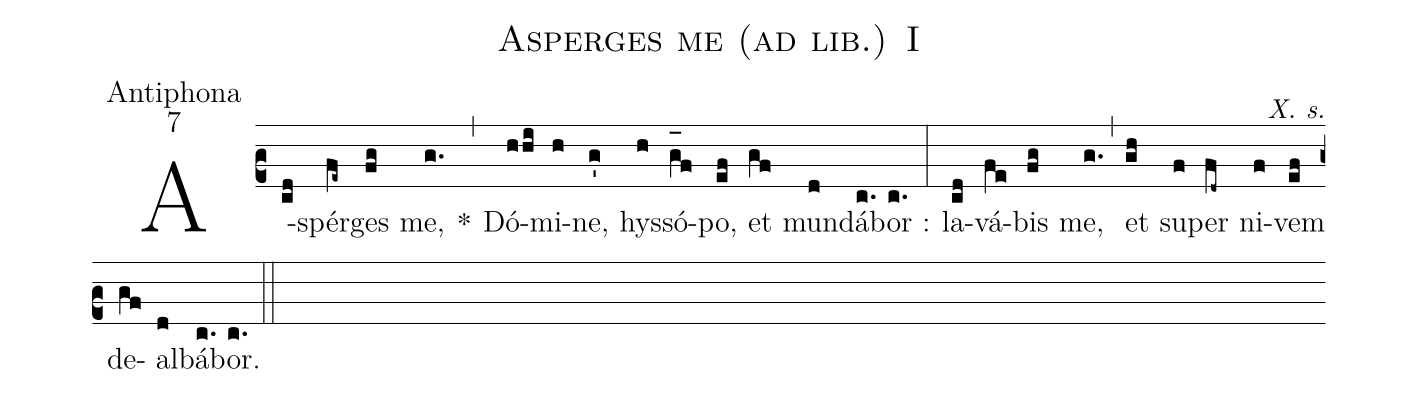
name:Asperges me (ad lib.) I;
office-part:Antiphona;
mode:7;
commentary:X. s.;
%%
(c2) A(cd)spér(fe~)ges(fg) me,(g.) *(,) Dó(hhi)mi(h)ne,(g') hys(h)só(g_[oh:h]f)po,(ef) et(gf) mun(d)dá(c.)bor :(c.) (:) la(cd)vá(fe)bis(fg) me,(g.) (,) et(gh) su(f)per(fd~) ni(f)vem(ef) de(gf)al(d)bá(c.)bor.(c.) (::)
